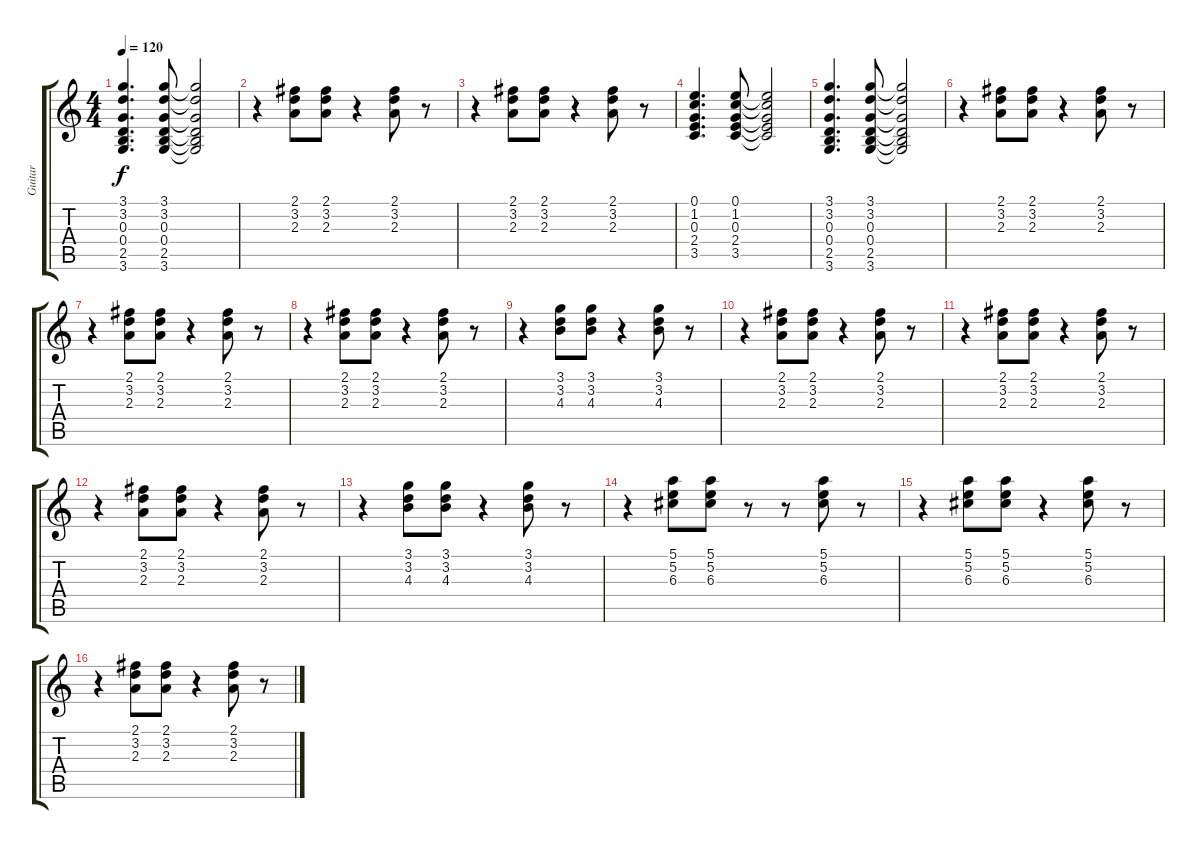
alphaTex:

\track ("Guitar" "Guitar") {instrument acousticguitarsteel}
\staff {score tabs}
\tuning (E4 B3 G3 D3 A2 E2) {hide}
\ts (4 4)
\tempo 120
\clef g2
\ks c
(3.1 3.2 0.3 0.4 2.5 3.6).4{d dy f} (3.1 3.2 0.3 0.4 2.5 3.6).8 (3.1{t} 3.2{t} 0.3{t} 0.4{t} 2.5{t} 3.6{t}).2 |
r.4 (2.1 3.2 2.3).8 (2.1 3.2 2.3).8 r.4 (2.1 3.2 2.3).8 r.8 |
r.4 (2.1 3.2 2.3).8 (2.1 3.2 2.3).8 r.4 (2.1 3.2 2.3).8 r.8 |
(0.1 1.2 0.3 2.4 3.5).4{d} (0.1 1.2 0.3 2.4 3.5).8 (0.1{t} 1.2{t} 0.3{t} 2.4{t} 3.5{t}).2 |
(3.1 3.2 0.3 0.4 2.5 3.6).4{d} (3.1 3.2 0.3 0.4 2.5 3.6).8 (3.1{t} 3.2{t} 0.3{t} 0.4{t} 2.5{t} 3.6{t}).2 |
r.4 (2.1 3.2 2.3).8 (2.1 3.2 2.3).8 r.4 (2.1 3.2 2.3).8 r.8 |
r.4 (2.1 3.2 2.3).8 (2.1 3.2 2.3).8 r.4 (2.1 3.2 2.3).8 r.8 |
r.4 (2.1 3.2 2.3).8 (2.1 3.2 2.3).8 r.4 (2.1 3.2 2.3).8 r.8 |
r.4 (3.1 3.2 4.3).8 (3.1 3.2 4.3).8 r.4 (3.1 3.2 4.3).8 r.8 |
r.4 (2.1 3.2 2.3).8 (2.1 3.2 2.3).8 r.4 (2.1 3.2 2.3).8 r.8 |
r.4 (2.1 3.2 2.3).8 (2.1 3.2 2.3).8 r.4 (2.1 3.2 2.3).8 r.8 |
r.4 (2.1 3.2 2.3).8 (2.1 3.2 2.3).8 r.4 (2.1 3.2 2.3).8 r.8 |
r.4 (3.1 3.2 4.3).8 (3.1 3.2 4.3).8 r.4 (3.1 3.2 4.3).8 r.8 |
r.4 (5.1 5.2 6.3).8 (5.1 5.2 6.3).8 r.8 r.8 (5.1 5.2 6.3).8 r.8 |
r.4 (5.1 5.2 6.3).8 (5.1 5.2 6.3).8 r.4 (5.1 5.2 6.3).8 r.8 |
r.4 (2.1 3.2 2.3).8 (2.1 3.2 2.3).8 r.4 (2.1 3.2 2.3).8 r.8
